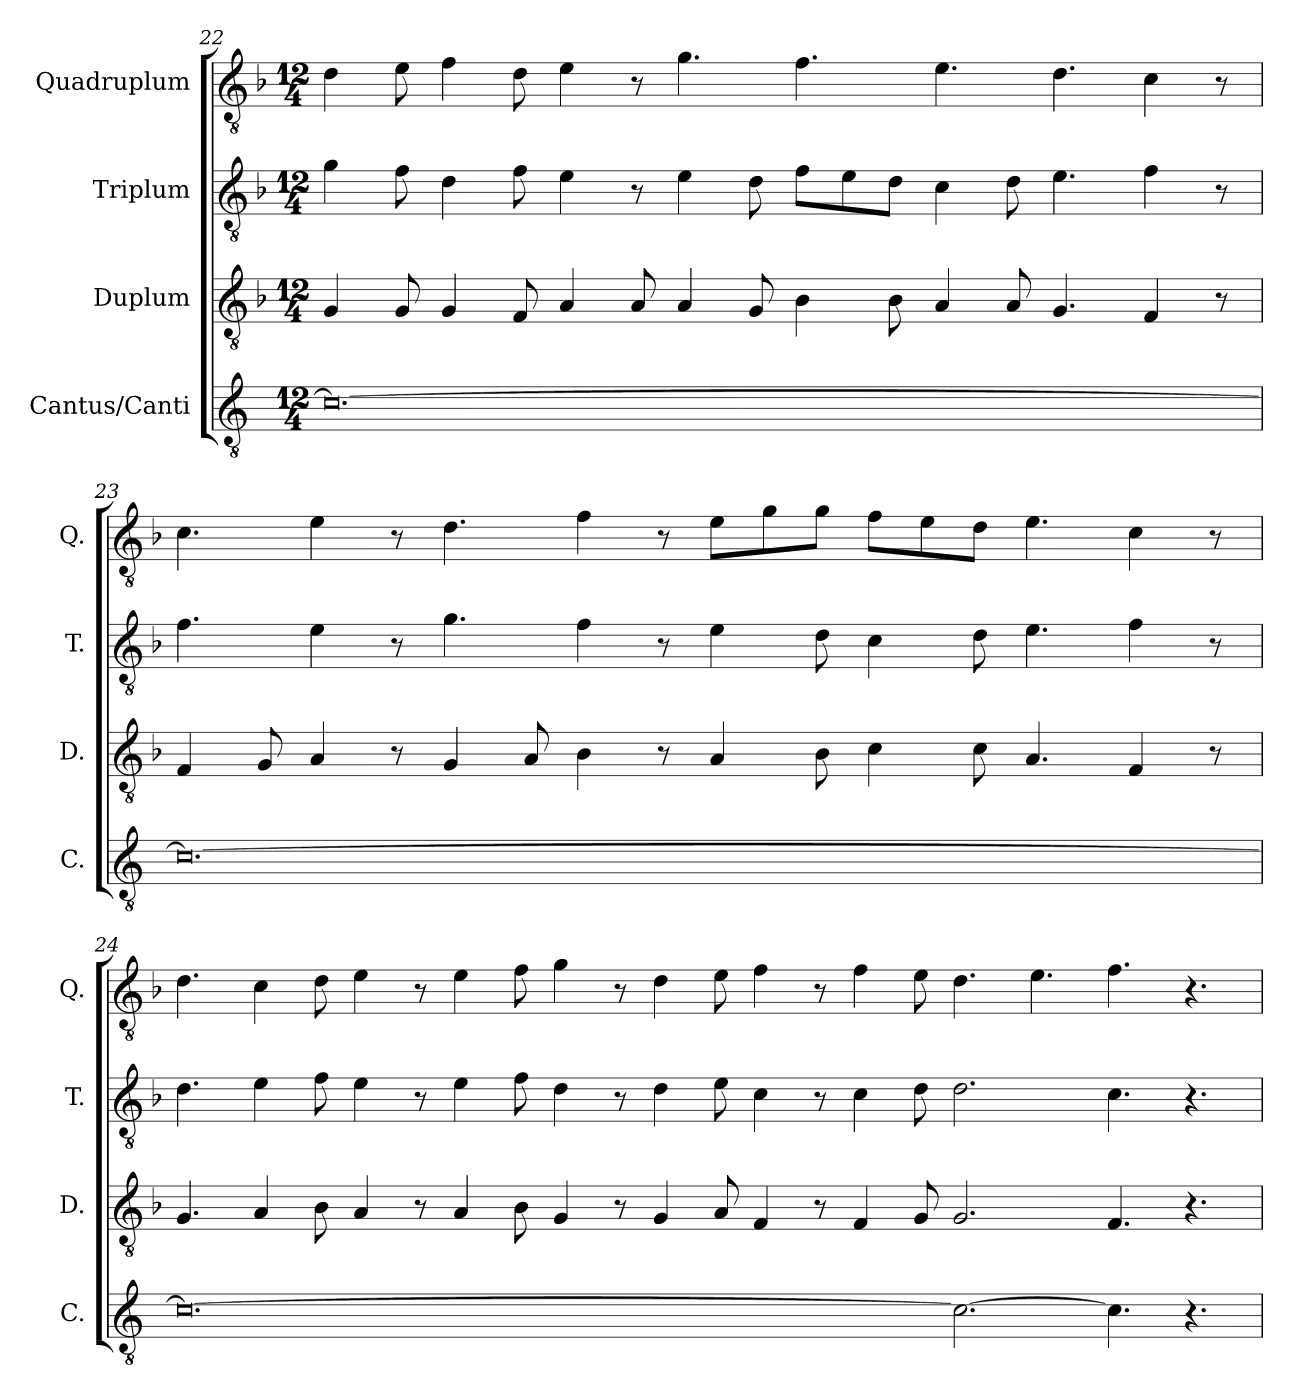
**kern	**kern	**kern	**kern
*part4	*part3	*part2	*part1
*staff4	*staff3	*staff2	*staff1
*I"Cantus/Canti	*I"Duplum	*I"Triplum	*I"Quadruplum
*I'C.	*I'D.	*I'T.	*I'Q.
*clefGv2	*clefGv2	*clefGv2	*clefGv2
*k[]	*k[b-]	*k[b-]	*k[b-]
*M12/4	*M12/4	*M12/4	*M12/4
=22	=22	=22	=22
0.c_	4G/	4g\	4d\
.	8G/	8f\	8e\
.	4G/	4d\	4f\
.	8F/	8f\	8d\
.	4A/	4e\	4e\
.	8A/	8r	8r
.	4A/	4e\	4.g\
.	8G/	8d\	.
.	4B-\	8f\L	4.f\
.	.	8e\	.
.	8B-\	8d\J	.
.	4A/	4c\	4.e\
.	8A/	8d\	.
.	4.G/	4.e\	4.d\
.	4F/	4f\	4c\
.	8r	8r	8r
=23	=23	=23	=23
0.c_	4F/	4.f\	4.c\
.	8G/	.	.
.	4A/	4e\	4e\
.	8r	8r	8r
.	4G/	4.g\	4.d\
.	8A/	.	.
.	4B-\	4f\	4f\
.	8r	8r	8r
.	4A/	4e\	8e\L
.	.	.	8g\
.	8B-\	8d\	8g\J
.	4c\	4c\	8f\L
.	.	.	8e\
.	8c\	8d\	8d\J
.	4.A/	4.e\	4.e\
.	4F/	4f\	4c\
.	8r	8r	8r
!!LO:LB:g=z
=24	=24	=24	=24
0.c_	4.G/	4.d\	4.d\
.	4A/	4e\	4c\
.	8B-\	8f\	8d\
.	4A/	4e\	4e\
.	8r	8r	8r
.	4A/	4e\	4e\
.	8B-\	8f\	8f\
.	4G/	4d\	4g\
.	8r	8r	8r
.	4G/	4d\	4d\
.	8A/	8e\	8e\
.	4F/	4c\	4f\
.	8r	8r	8r
.	4F/	4c\	4f\
.	8G/	8d\	8e\
2.c\_	2.G/	2.d\	4.d\
.	.	.	4.e\
4.c\]	4.F/	4.c\	4.f\
4.r	4.r	4.r	4.r
=	=	=	=
*-	*-	*-	*-
